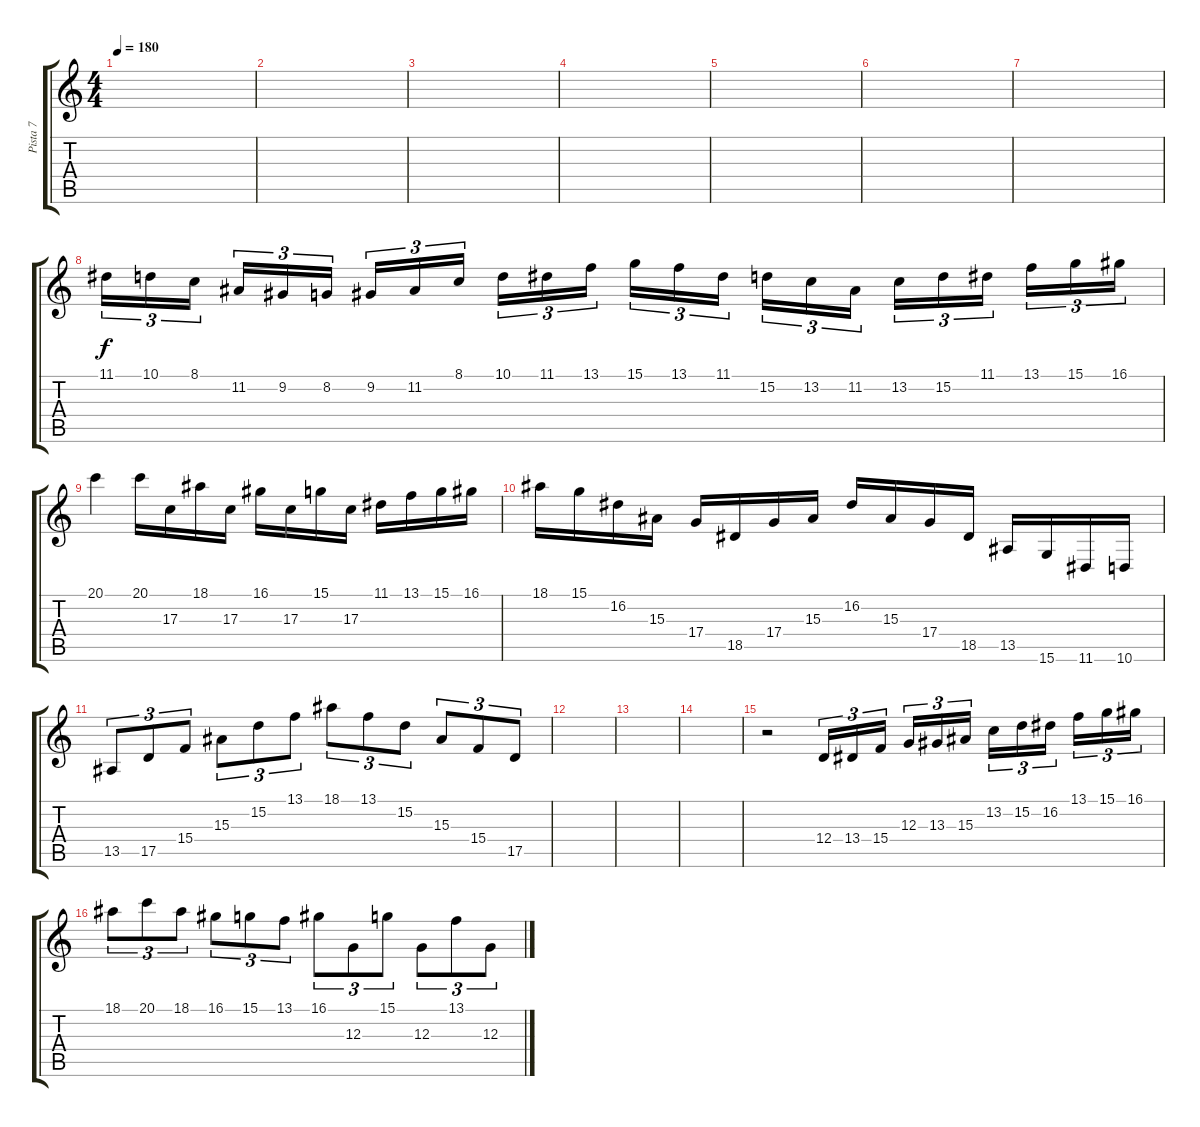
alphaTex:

\track ("Pista 7" "Pista 7") {instrument lead2sawtooth}
\staff {score tabs}
\tuning (E4 B3 G3 D3 A2 E2) {hide}
\ts (4 4)
\tempo 180
\clef g2
\ks c
|
|
|
|
|
|
|
11.1.16{tu (3 2)} 10.1.16{tu (3 2)} 8.1.16{tu (3 2)} 11.2.16{tu (3 2)} 9.2.16{tu (3 2)} 8.2.16{tu (3 2)} 9.2.16{tu (3 2)} 11.2.16{tu (3 2)} 8.1.16{tu (3 2)} 10.1.16{tu (3 2)} 11.1.16{tu (3 2)} 13.1.16{tu (3 2)} 15.1.16{tu (3 2)} 13.1.16{tu (3 2)} 11.1.16{tu (3 2)} 15.2.16{tu (3 2)} 13.2.16{tu (3 2)} 11.2.16{tu (3 2)} 13.2.16{tu (3 2)} 15.2.16{tu (3 2)} 11.1.16{tu (3 2)} 13.1.16{tu (3 2)} 15.1.16{tu (3 2)} 16.1.16{tu (3 2)} |
20.1.4 20.1.16 17.3.16 18.1.16 17.3.16 16.1.16 17.3.16 15.1.16 17.3.16 11.1.16 13.1.16 15.1.16 16.1.16 |
18.1.16 15.1.16 16.2.16 15.3.16 17.4.16 18.5.16 17.4.16 15.3.16 16.2.16 15.3.16 17.4.16 18.5.16 13.5.16 15.6.16 11.6.16 10.6.16 |
13.5.8{tu (3 2)} 17.5.8{tu (3 2)} 15.4.8{tu (3 2)} 15.3.8{tu (3 2)} 15.2.8{tu (3 2)} 13.1.8{tu (3 2)} 18.1.8{tu (3 2)} 13.1.8{tu (3 2)} 15.2.8{tu (3 2)} 15.3.8{tu (3 2)} 15.4.8{tu (3 2)} 17.5.8{tu (3 2)} |
|
|
|
r.2 12.4.16{tu (3 2)} 13.4.16{tu (3 2)} 15.4.16{tu (3 2)} 12.3.16{tu (3 2)} 13.3.16{tu (3 2)} 15.3.16{tu (3 2)} 13.2.16{tu (3 2)} 15.2.16{tu (3 2)} 16.2.16{tu (3 2)} 13.1.16{tu (3 2)} 15.1.16{tu (3 2)} 16.1.16{tu (3 2)} |
18.1.8{tu (3 2)} 20.1.8{tu (3 2)} 18.1.8{tu (3 2)} 16.1.8{tu (3 2)} 15.1.8{tu (3 2)} 13.1.8{tu (3 2)} 16.1.8{tu (3 2)} 12.3.8{tu (3 2)} 15.1.8{tu (3 2)} 12.3.8{tu (3 2)} 13.1.8{tu (3 2)} 12.3.8{tu (3 2)}
